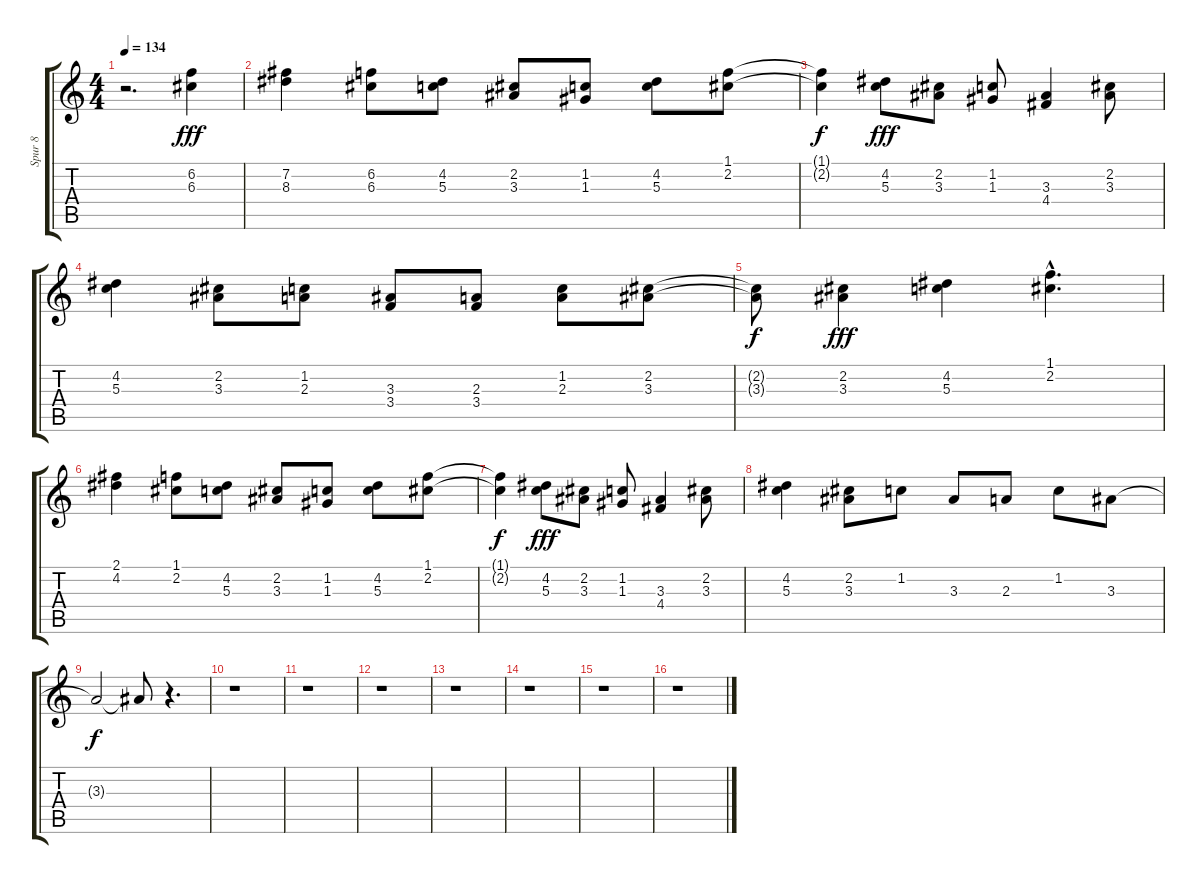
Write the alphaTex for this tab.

\track ("Spur 8" "Spur 8") {instrument acousticguitarsteel}
\staff {score tabs}
\tuning (E4 B3 G3 D3 A2 E2) {hide}
\ts (4 4)
\tempo 134
\clef g2
\ks c
r.2{d dy fff instrument acousticguitarsteel} (6.2 6.3).4 |
(7.2 8.3).4 (6.2 6.3).8 (4.2 5.3).8 (2.2 3.3).8 (1.2 1.3).8 (4.2 5.3).8 (1.1 2.2).8 |
(1.1{t} 2.2{t}).4{dy f} (4.2 5.3).8{dy fff} (2.2 3.3).8 (1.2 1.3).8 (3.3 4.4).4 (2.2 3.3).8 |
(4.2 5.3).4 (2.2 3.3).8 (1.2 2.3).8 (3.3 3.4).8 (2.3 3.4).8 (1.2 2.3).8 (2.2 3.3).8 |
(2.2{t} 3.3{t}).8{dy f} (2.2 3.3).4{dy fff} (4.2 5.3).4 (1.1{hac} 2.2).4{d} |
(2.1 4.2).4 (1.1 2.2).8 (4.2 5.3).8 (2.2 3.3).8 (1.2 1.3).8 (4.2 5.3).8 (1.1 2.2).8 |
(1.1{t} 2.2{t}).4{dy f} (4.2 5.3).8{dy fff} (2.2 3.3).8 (1.2 1.3).8 (3.3 4.4).4 (2.2 3.3).8 |
(4.2 5.3).4 (2.2 3.3).8 1.2.8 3.3.8 2.3.8 1.2.8 3.3.8 |
3.3{t}.2{dy f} 3.3{t}.8 r.4{d} |
r.1 |
r.1 |
r.1 |
r.1 |
r.1 |
r.1 |
r.1
